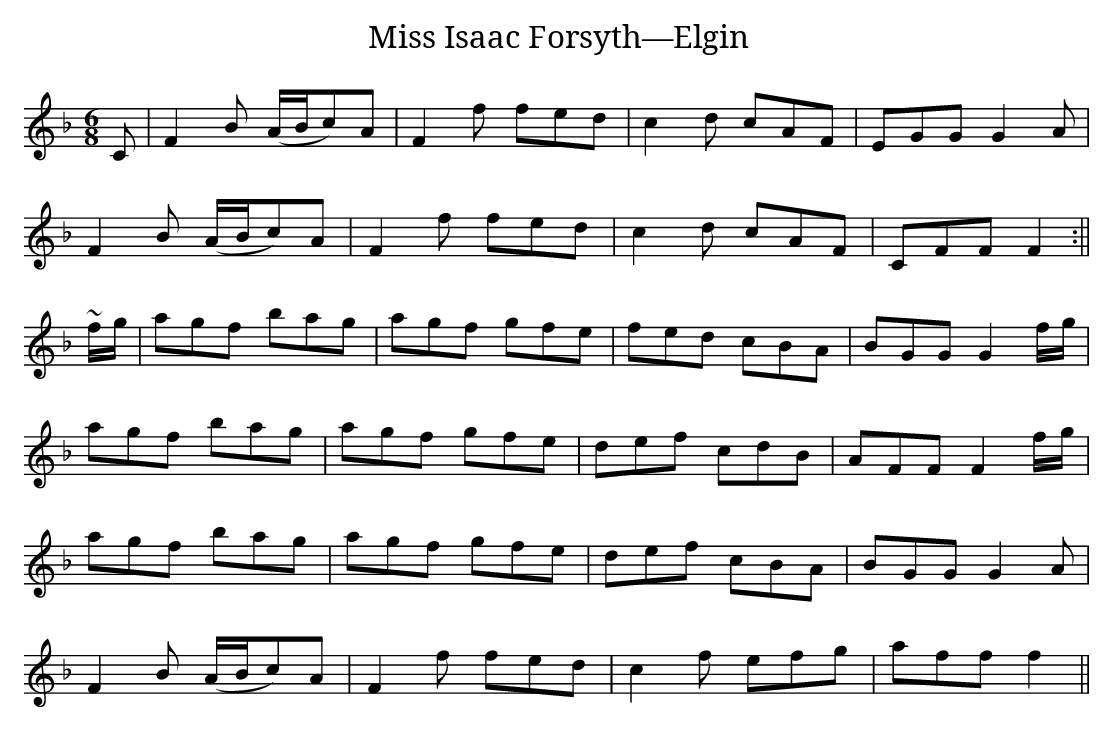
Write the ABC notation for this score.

X:1
T:Miss Isaac Forsyth—Elgin
M:6/8
L:1/8
K:F
C|F2B (A/B/c)A|F2f fed|c2d cAF|EGG G2A|
F2B (A/B/c)A|F2f fed|c2d cAF|CFF F2:||
~f/g/|agf bag|agf gfe|fed cBA|BGG G2 f/g/|
agf bag|agf gfe|def cdB|AFF F2 f/g/|
agf bag|agf gfe|def cBA|BGG G2A|
F2B (A/B/c)A|F2f fed|c2f efg|aff f2||
